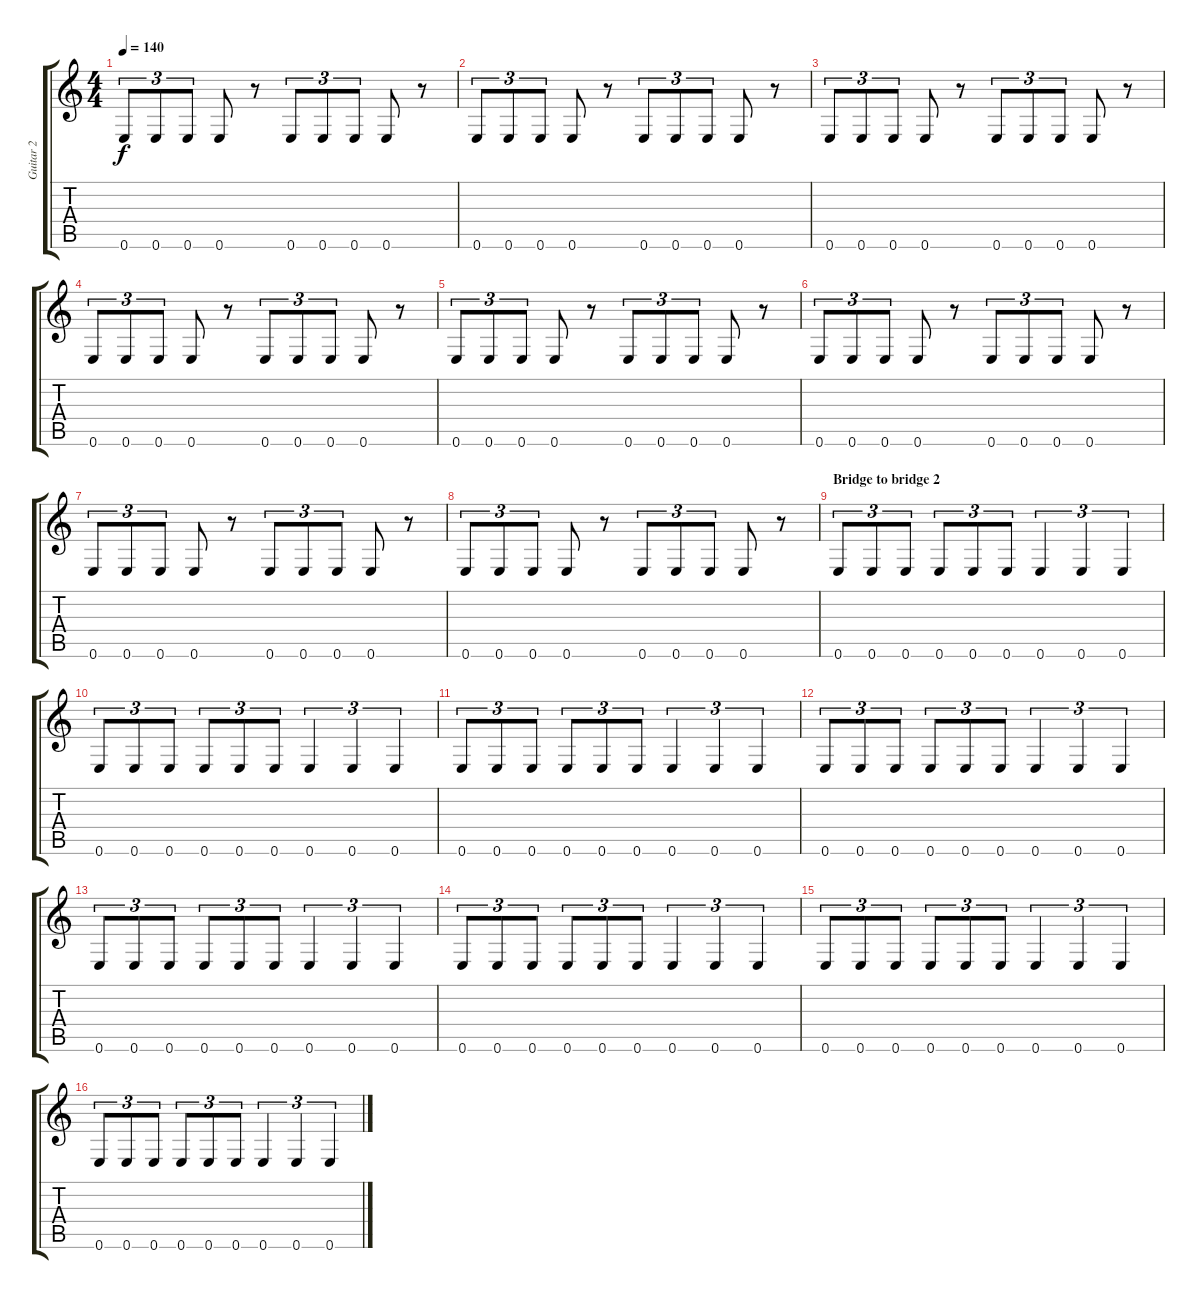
\track ("Guitar 2" "Guitar 2") {instrument distortionguitar}
\staff {score tabs}
\tuning (E4 B3 G3 D3 A2 E2) {hide}
\ts (4 4)
\tempo 140
\clef g2
\ks c
0.6.8{tu (3 2) dy f} 0.6.8{tu (3 2)} 0.6.8{tu (3 2)} 0.6.8 r.8 0.6.8{tu (3 2)} 0.6.8{tu (3 2)} 0.6.8{tu (3 2)} 0.6.8 r.8 |
0.6.8{tu (3 2)} 0.6.8{tu (3 2)} 0.6.8{tu (3 2)} 0.6.8 r.8 0.6.8{tu (3 2)} 0.6.8{tu (3 2)} 0.6.8{tu (3 2)} 0.6.8 r.8 |
0.6.8{tu (3 2)} 0.6.8{tu (3 2)} 0.6.8{tu (3 2)} 0.6.8 r.8 0.6.8{tu (3 2)} 0.6.8{tu (3 2)} 0.6.8{tu (3 2)} 0.6.8 r.8 |
0.6.8{tu (3 2)} 0.6.8{tu (3 2)} 0.6.8{tu (3 2)} 0.6.8 r.8 0.6.8{tu (3 2)} 0.6.8{tu (3 2)} 0.6.8{tu (3 2)} 0.6.8 r.8 |
0.6.8{tu (3 2)} 0.6.8{tu (3 2)} 0.6.8{tu (3 2)} 0.6.8 r.8 0.6.8{tu (3 2)} 0.6.8{tu (3 2)} 0.6.8{tu (3 2)} 0.6.8 r.8 |
0.6.8{tu (3 2)} 0.6.8{tu (3 2)} 0.6.8{tu (3 2)} 0.6.8 r.8 0.6.8{tu (3 2)} 0.6.8{tu (3 2)} 0.6.8{tu (3 2)} 0.6.8 r.8 |
0.6.8{tu (3 2)} 0.6.8{tu (3 2)} 0.6.8{tu (3 2)} 0.6.8 r.8 0.6.8{tu (3 2)} 0.6.8{tu (3 2)} 0.6.8{tu (3 2)} 0.6.8 r.8 |
0.6.8{tu (3 2)} 0.6.8{tu (3 2)} 0.6.8{tu (3 2)} 0.6.8 r.8 0.6.8{tu (3 2)} 0.6.8{tu (3 2)} 0.6.8{tu (3 2)} 0.6.8 r.8 |
\section ("" "Bridge to bridge 2")
0.6.8{tu (3 2)} 0.6.8{tu (3 2)} 0.6.8{tu (3 2)} 0.6.8{tu (3 2)} 0.6.8{tu (3 2)} 0.6.8{tu (3 2)} 0.6.4{tu (3 2)} 0.6.4{tu (3 2)} 0.6.4{tu (3 2)} |
0.6.8{tu (3 2)} 0.6.8{tu (3 2)} 0.6.8{tu (3 2)} 0.6.8{tu (3 2)} 0.6.8{tu (3 2)} 0.6.8{tu (3 2)} 0.6.4{tu (3 2)} 0.6.4{tu (3 2)} 0.6.4{tu (3 2)} |
0.6.8{tu (3 2)} 0.6.8{tu (3 2)} 0.6.8{tu (3 2)} 0.6.8{tu (3 2)} 0.6.8{tu (3 2)} 0.6.8{tu (3 2)} 0.6.4{tu (3 2)} 0.6.4{tu (3 2)} 0.6.4{tu (3 2)} |
0.6.8{tu (3 2)} 0.6.8{tu (3 2)} 0.6.8{tu (3 2)} 0.6.8{tu (3 2)} 0.6.8{tu (3 2)} 0.6.8{tu (3 2)} 0.6.4{tu (3 2)} 0.6.4{tu (3 2)} 0.6.4{tu (3 2)} |
0.6.8{tu (3 2)} 0.6.8{tu (3 2)} 0.6.8{tu (3 2)} 0.6.8{tu (3 2)} 0.6.8{tu (3 2)} 0.6.8{tu (3 2)} 0.6.4{tu (3 2)} 0.6.4{tu (3 2)} 0.6.4{tu (3 2)} |
0.6.8{tu (3 2)} 0.6.8{tu (3 2)} 0.6.8{tu (3 2)} 0.6.8{tu (3 2)} 0.6.8{tu (3 2)} 0.6.8{tu (3 2)} 0.6.4{tu (3 2)} 0.6.4{tu (3 2)} 0.6.4{tu (3 2)} |
0.6.8{tu (3 2)} 0.6.8{tu (3 2)} 0.6.8{tu (3 2)} 0.6.8{tu (3 2)} 0.6.8{tu (3 2)} 0.6.8{tu (3 2)} 0.6.4{tu (3 2)} 0.6.4{tu (3 2)} 0.6.4{tu (3 2)} |
0.6.8{tu (3 2)} 0.6.8{tu (3 2)} 0.6.8{tu (3 2)} 0.6.8{tu (3 2)} 0.6.8{tu (3 2)} 0.6.8{tu (3 2)} 0.6.4{tu (3 2)} 0.6.4{tu (3 2)} 0.6.4{tu (3 2)}
